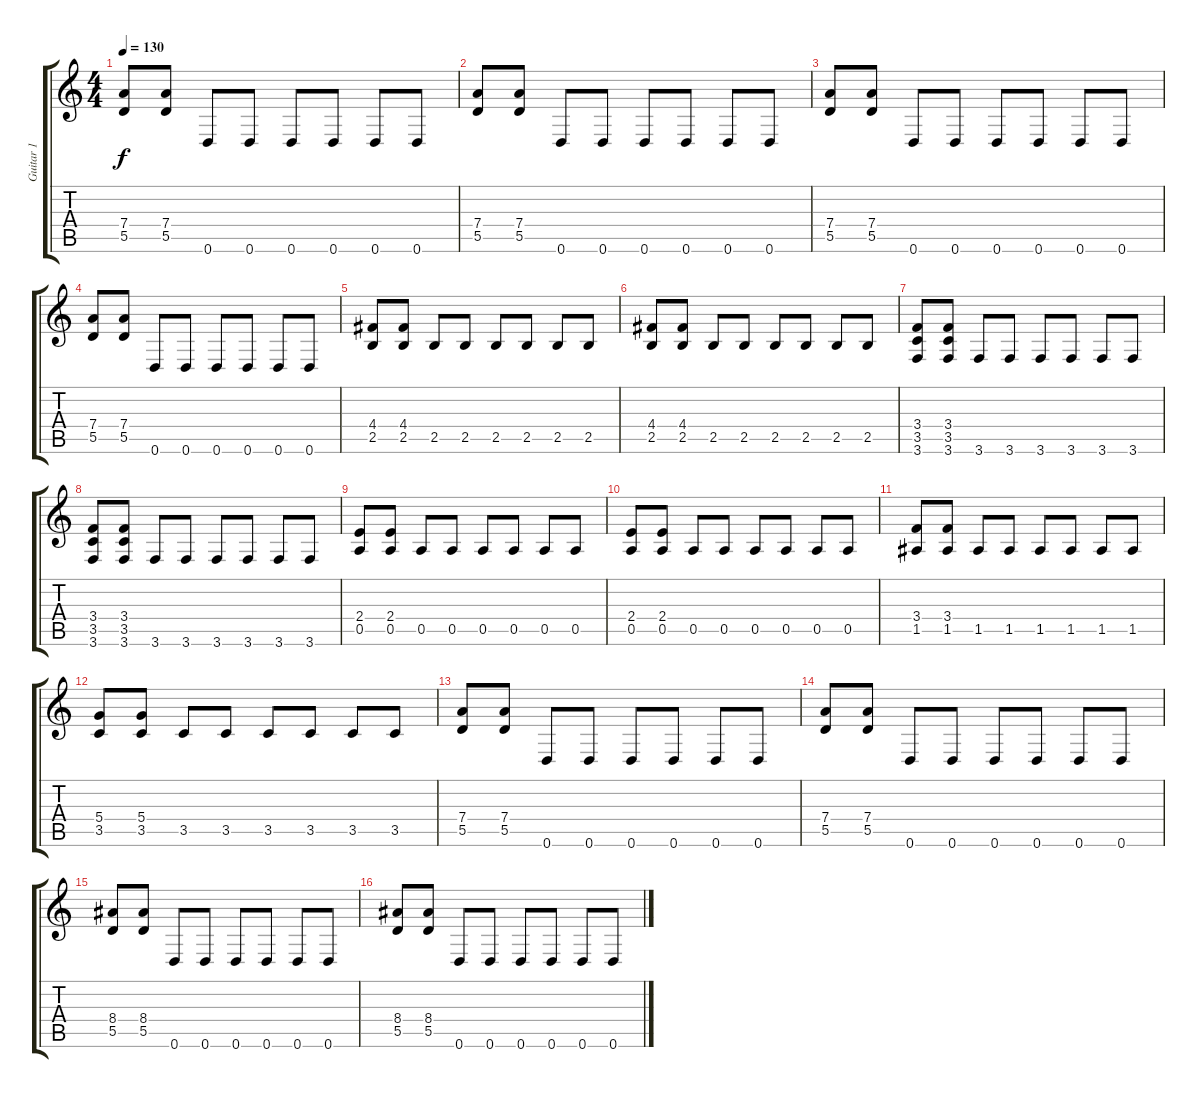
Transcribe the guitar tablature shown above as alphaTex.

\track ("Guitar 1" "Guitar 1") {instrument distortionguitar}
\staff {score tabs}
\tuning (E4 B3 G3 D3 A2 D2) {hide}
\ts (4 4)
\tempo 130
\clef g2
\ks c
(7.4 5.5).8{dy f} (7.4 5.5).8 0.6.8 0.6.8 0.6.8 0.6.8 0.6.8 0.6.8 |
(7.4 5.5).8 (7.4 5.5).8 0.6.8 0.6.8 0.6.8 0.6.8 0.6.8 0.6.8 |
(7.4 5.5).8 (7.4 5.5).8 0.6.8 0.6.8 0.6.8 0.6.8 0.6.8 0.6.8 |
(7.4 5.5).8 (7.4 5.5).8 0.6.8 0.6.8 0.6.8 0.6.8 0.6.8 0.6.8 |
(4.4 2.5).8 (4.4 2.5).8 2.5.8 2.5.8 2.5.8 2.5.8 2.5.8 2.5.8 |
(4.4 2.5).8 (4.4 2.5).8 2.5.8 2.5.8 2.5.8 2.5.8 2.5.8 2.5.8 |
(3.4 3.5 3.6).8 (3.4 3.5 3.6).8 3.6.8 3.6.8 3.6.8 3.6.8 3.6.8 3.6.8 |
(3.4 3.5 3.6).8 (3.4 3.5 3.6).8 3.6.8 3.6.8 3.6.8 3.6.8 3.6.8 3.6.8 |
(2.4 0.5).8 (2.4 0.5).8 0.5.8 0.5.8 0.5.8 0.5.8 0.5.8 0.5.8 |
(2.4 0.5).8 (2.4 0.5).8 0.5.8 0.5.8 0.5.8 0.5.8 0.5.8 0.5.8 |
(3.4 1.5).8 (3.4 1.5).8 1.5.8 1.5.8 1.5.8 1.5.8 1.5.8 1.5.8 |
(5.4 3.5).8 (5.4 3.5).8 3.5.8 3.5.8 3.5.8 3.5.8 3.5.8 3.5.8 |
(7.4 5.5).8 (7.4 5.5).8 0.6.8 0.6.8 0.6.8 0.6.8 0.6.8 0.6.8 |
(7.4 5.5).8 (7.4 5.5).8 0.6.8 0.6.8 0.6.8 0.6.8 0.6.8 0.6.8 |
(8.4 5.5).8 (8.4 5.5).8 0.6.8 0.6.8 0.6.8 0.6.8 0.6.8 0.6.8 |
(8.4 5.5).8 (8.4 5.5).8 0.6.8 0.6.8 0.6.8 0.6.8 0.6.8 0.6.8
